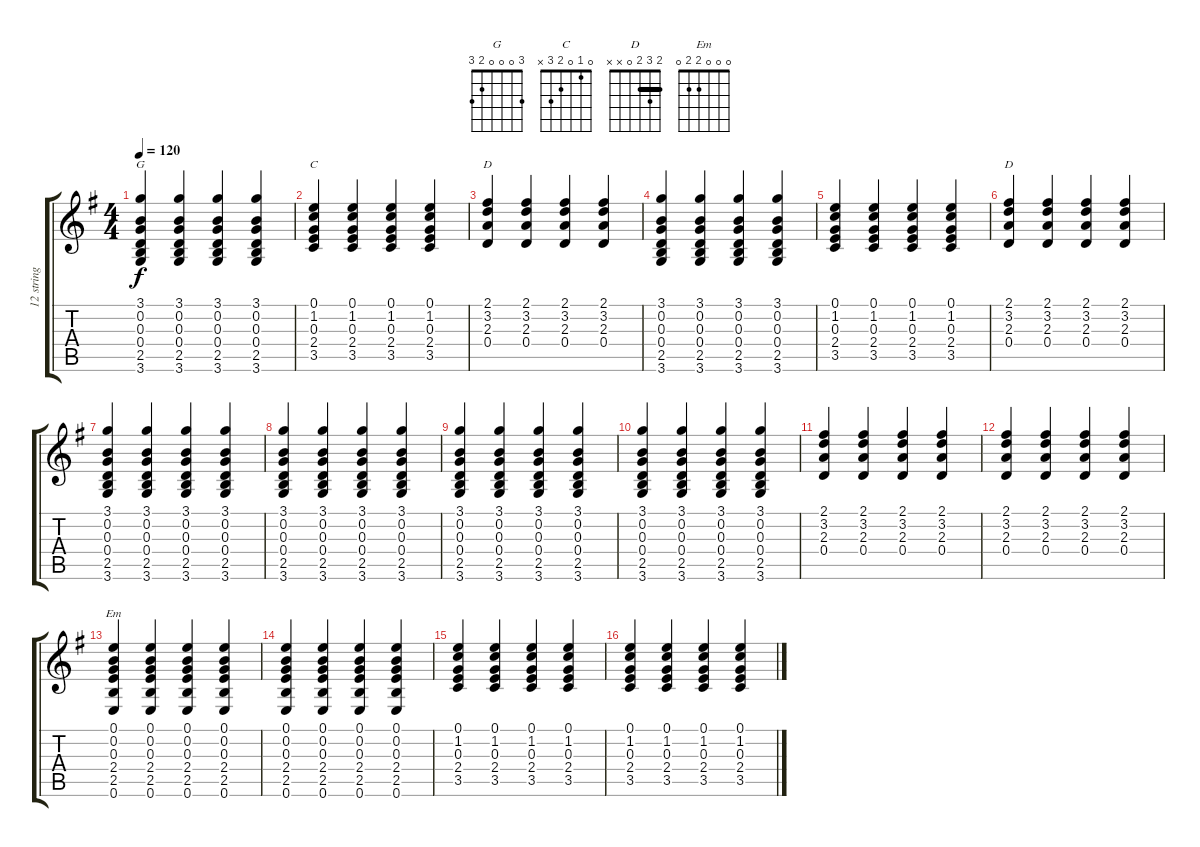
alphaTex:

\track ("12 string Acoustic" "12 string ") {instrument acousticguitarsteel}
\staff {score tabs}
\tuning (E4 B3 G3 D3 A2 E2) {hide}
\chord ("G" 3 0 0 0 2 3)
\chord ("C" 0 1 0 2 3 x)
\chord ("D" 2 3 2 0 x x)
\chord ("D" 2 3 2 0 x x) {barre 2}
\chord ("Em" 0 0 0 2 2 0)
\ts (4 4)
\tempo 120
\clef g2
\ks g
(3.1 0.2 0.3 0.4 2.5 3.6).4{ch "G" dy f} (3.1 0.2 0.3 0.4 2.5 3.6).4 (3.1 0.2 0.3 0.4 2.5 3.6).4 (3.1 0.2 0.3 0.4 2.5 3.6).4 |
(0.1 1.2 0.3 2.4 3.5).4{ch "C"} (0.1 1.2 0.3 2.4 3.5).4 (0.1 1.2 0.3 2.4 3.5).4 (0.1 1.2 0.3 2.4 3.5).4 |
(2.1 3.2 2.3 0.4).4{ch "D"} (2.1 3.2 2.3 0.4).4 (2.1 3.2 2.3 0.4).4 (2.1 3.2 2.3 0.4).4 |
(3.1 0.2 0.3 0.4 2.5 3.6).4 (3.1 0.2 0.3 0.4 2.5 3.6).4 (3.1 0.2 0.3 0.4 2.5 3.6).4 (3.1 0.2 0.3 0.4 2.5 3.6).4 |
(0.1 1.2 0.3 2.4 3.5).4 (0.1 1.2 0.3 2.4 3.5).4 (0.1 1.2 0.3 2.4 3.5).4 (0.1 1.2 0.3 2.4 3.5).4 |
(2.1 3.2 2.3 0.4).4{ch "D"} (2.1 3.2 2.3 0.4).4 (2.1 3.2 2.3 0.4).4 (2.1 3.2 2.3 0.4).4 |
(3.1 0.2 0.3 0.4 2.5 3.6).4 (3.1 0.2 0.3 0.4 2.5 3.6).4 (3.1 0.2 0.3 0.4 2.5 3.6).4 (3.1 0.2 0.3 0.4 2.5 3.6).4 |
(3.1 0.2 0.3 0.4 2.5 3.6).4 (3.1 0.2 0.3 0.4 2.5 3.6).4 (3.1 0.2 0.3 0.4 2.5 3.6).4 (3.1 0.2 0.3 0.4 2.5 3.6).4 |
(3.1 0.2 0.3 0.4 2.5 3.6).4 (3.1 0.2 0.3 0.4 2.5 3.6).4 (3.1 0.2 0.3 0.4 2.5 3.6).4 (3.1 0.2 0.3 0.4 2.5 3.6).4 |
(3.1 0.2 0.3 0.4 2.5 3.6).4 (3.1 0.2 0.3 0.4 2.5 3.6).4 (3.1 0.2 0.3 0.4 2.5 3.6).4 (3.1 0.2 0.3 0.4 2.5 3.6).4 |
(2.1 3.2 2.3 0.4).4 (2.1 3.2 2.3 0.4).4 (2.1 3.2 2.3 0.4).4 (2.1 3.2 2.3 0.4).4 |
(2.1 3.2 2.3 0.4).4 (2.1 3.2 2.3 0.4).4 (2.1 3.2 2.3 0.4).4 (2.1 3.2 2.3 0.4).4 |
(0.1 0.2 0.3 2.4 2.5 0.6).4{ch "Em"} (0.1 0.2 0.3 2.4 2.5 0.6).4 (0.1 0.2 0.3 2.4 2.5 0.6).4 (0.1 0.2 0.3 2.4 2.5 0.6).4 |
(0.1 0.2 0.3 2.4 2.5 0.6).4 (0.1 0.2 0.3 2.4 2.5 0.6).4 (0.1 0.2 0.3 2.4 2.5 0.6).4 (0.1 0.2 0.3 2.4 2.5 0.6).4 |
(0.1 1.2 0.3 2.4 3.5).4 (0.1 1.2 0.3 2.4 3.5).4 (0.1 1.2 0.3 2.4 3.5).4 (0.1 1.2 0.3 2.4 3.5).4 |
(0.1 1.2 0.3 2.4 3.5).4 (0.1 1.2 0.3 2.4 3.5).4 (0.1 1.2 0.3 2.4 3.5).4 (0.1 1.2 0.3 2.4 3.5).4
